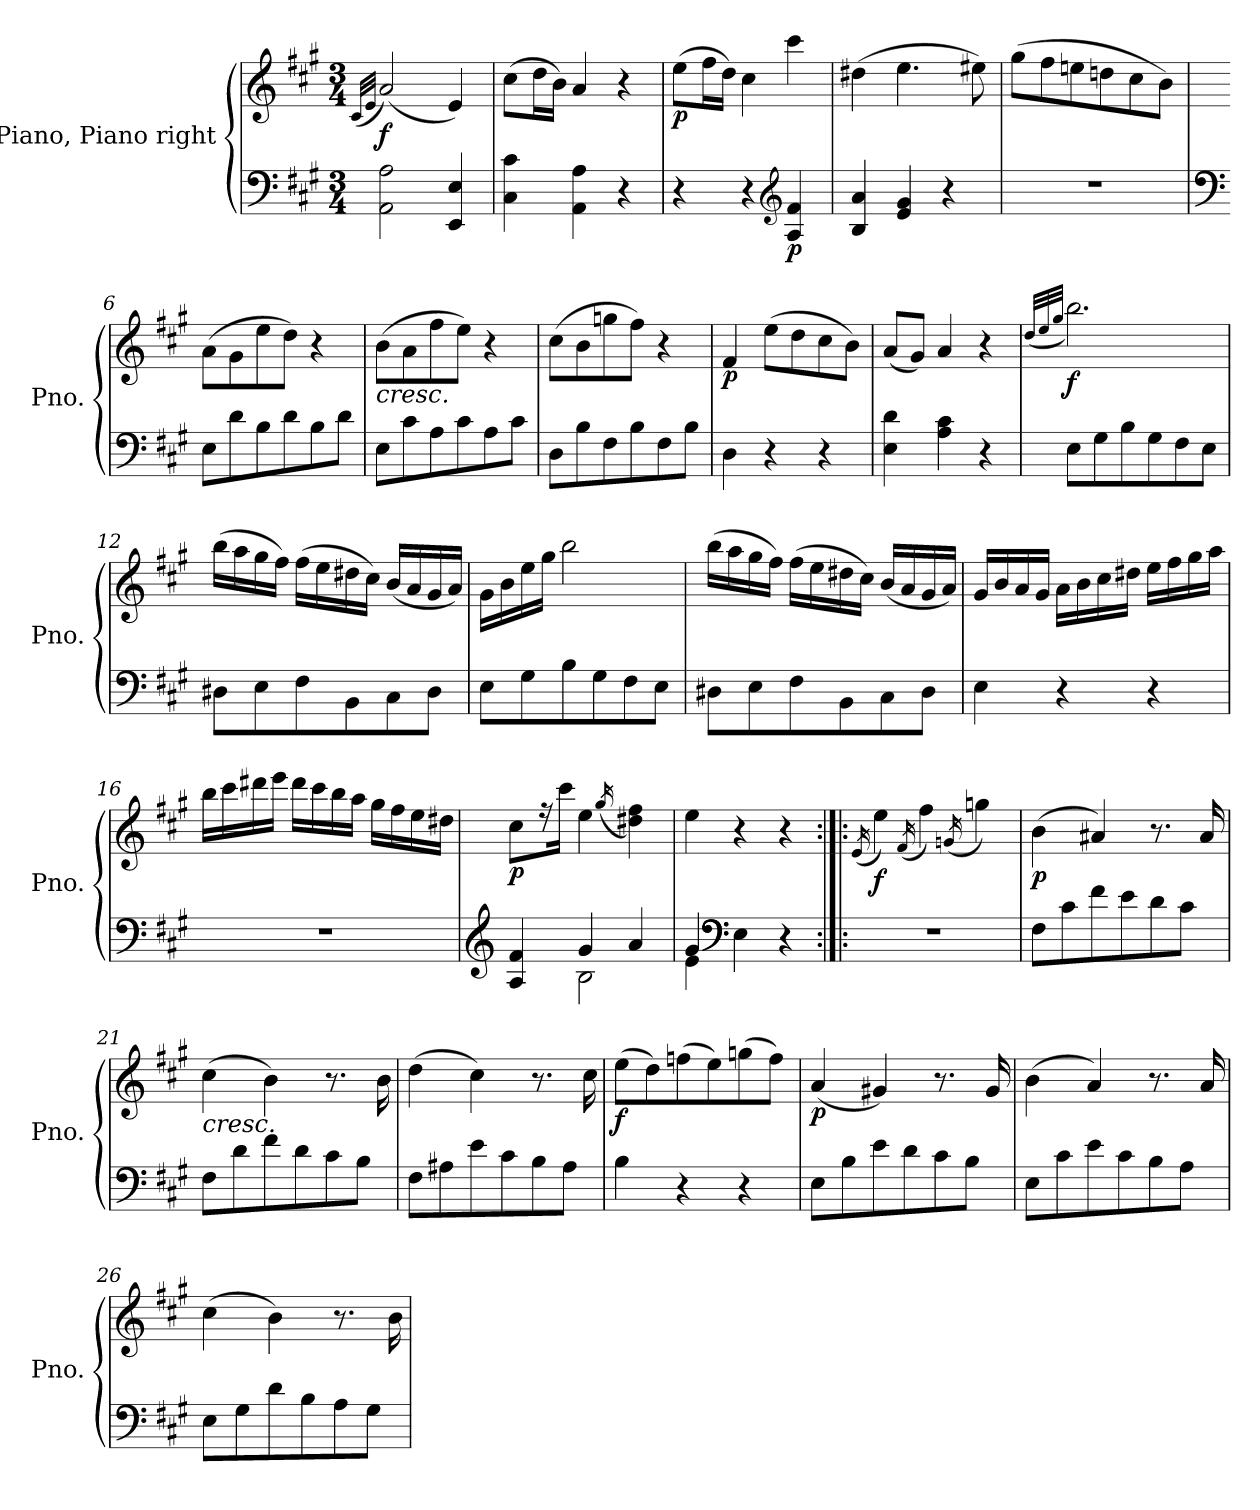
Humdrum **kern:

**kern	**kern	**dynam
*part1	*part1	*part1
*staff2	*staff1	*staff1/2
*I"Piano, Piano right	*	*
*I'Pno.	*	*
*clefF4	*clefG2	*
*k[f#c#g#]	*k[f#c#g#]	*
*M3/4	*M3/4	*
=1	=1	=1
.	(<32qc#/LLL	.
.	32qe/JJJ	.
!	!	!LO:DY:b
2AA\ 2A\	(<2a/)	f
4EE/ 4E/	4e/)	.
=2	=2	=2
4C#\ 4c#\	(>8cc#\L	.
.	16dd\L	.
.	16b\JJ)	.
4AA\ 4A\	4a/	.
4r	4r	.
=3	=3	=3
!	!	!LO:DY:b
4r	(>8ee\L	p
.	16ff#\L	.
.	16dd\JJ)	.
4r	4cc#\	.
*clefG2	*	*
!	!	!LO:DY:b=2
4A/ 4f#/	4ccc#\	p
=4	=4	=4
4B/ 4a/	(>4dd#X\	.
4e/ 4g#/	4.ee\	.
4r	.	.
.	8ee#X\)	.
=5	=5	=5
2.r	(>8gg#\L	.
.	8ff#\	.
.	8een\	.
.	8ddn\	.
.	8cc#\	.
.	8b\J)	.
=6	=6	=6
*clefF4	*	*
8E\L	(>8a\L	.
8d\	8g#\	.
8B\	8ee\	.
8d\	8dd\J)	.
8B\	4r	.
8d\J	.	.
=7	=7	=7
!	!LO:TX:b:i:t=cresc.	!
8E\L	(>8b\L	.
8c#\	8a\	.
8A\	8ff#\	.
8c#\	8ee\J)	.
8A\	4r	.
8c#\J	.	.
=8	=8	=8
8D\L	(>8cc#\L	.
8B\	8b\	.
8F#\	8ggn\	.
8B\	8ff#\J)	.
8F#\	4r	.
8B\J	.	.
=9	=9	=9
!	!	!LO:DY:b
4D\	4f#/	p
4r	(>8ee\L	.
.	8dd\	.
4r	8cc#\	.
.	8b\J)	.
=10	=10	=10
4E\ 4d\	(<8a/L	.
.	8g#/J)	.
4A\ 4c#\	4a/	.
4r	4r	.
=11	=11	=11
.	(>32qdd/LLL	.
.	32qee/	.
.	32qgg#/JJJ	.
!	!	!LO:DY:b
8E\L	2.bb\)	f
8G#\	.	.
8B\	.	.
8G#\	.	.
8F#\	.	.
8E\J	.	.
=12	=12	=12
8D#X\L	(>16bb\LL	.
.	16aa\	.
8E\	16gg#\	.
.	16ff#\JJ)	.
8F#\	(>16ff#\LL	.
.	16ee\	.
8BB\	16dd#X\	.
.	16cc#\JJ)	.
8C#\	(<16b/LL	.
.	16a/	.
8D#\J	16g#/	.
.	16a/JJ)	.
=13	=13	=13
8E\L	16g#\LL	.
.	16b\	.
8G#\	16ee\	.
.	16gg#\JJ	.
8B\	2bb\	.
8G#\	.	.
8F#\	.	.
8E\J	.	.
=14	=14	=14
8D#X\L	(>16bb\LL	.
.	16aa\	.
8E\	16gg#\	.
.	16ff#\JJ)	.
8F#\	(>16ff#\LL	.
.	16ee\	.
8BB\	16dd#X\	.
.	16cc#\JJ)	.
8C#\	(<16b/LL	.
.	16a/	.
8D#\J	16g#/	.
.	16a/JJ)	.
=15	=15	=15
4E\	16g#/LL	.
.	16b/	.
.	16a/	.
.	16g#/JJ	.
4r	16a\LL	.
.	16b\	.
.	16cc#\	.
.	16dd#X\JJ	.
4r	16ee\LL	.
.	16ff#\	.
.	16gg#\	.
.	16aa\JJ	.
=16	=16	=16
2.r	16bb\LL	.
.	16ccc#\	.
.	16ddd#X\	.
.	16eee\JJ	.
.	16ddd#\LL	.
.	16ccc#\	.
.	16bb\	.
.	16aa\JJ	.
.	16gg#\LL	.
.	16ff#\	.
.	16ee\	.
.	16dd#X\JJ	.
=17	=17	=17
*clefG2	*	*
*^	*	*
!	!	!	!LO:DY:b
4A/ 4f#/	4ryy	8cc#\L	p
.	.	16r	.
.	.	16ccc#\Jk	.
4g#/	2B\	4ee\	.
.	.	(>16qgg#/	.
4a/	.	4dd#X\ 4ff#\)	.
=18	=18	=18	=18
4g#/	4e!\	4ee\	.
*clefF4	*	*	*
4E\	2ryy	4r	.
4r	.	4r	.
*v	*v	*	*
=19:|!|:	=19:|!|:	=19:|!|:
.	(>16qe/	.
!	!	!LO:DY:b
2.r	4ee\)	f
.	(>16qf#/	.
.	4ff#\)	.
.	(>16qgn/	.
.	4ggn\)	.
=20	=20	=20
!	!	!LO:DY:b
8F#\L	(>4b\	p
8c#\	.	.
8f#\	4a#X/)	.
8e\	.	.
8d\	8.r	.
8c#\J	.	.
.	16a#/	.
=21	=21	=21
!	!LO:TX:b:i:t=cresc.	!
8F#\L	(>4cc#\	.
8d\	.	.
8f#\	4b\)	.
8d\	.	.
8c#\	8.r	.
8B\J	.	.
.	16b\	.
=22	=22	=22
8F#\L	(>4dd\	.
8A#X\	.	.
8e\	4cc#\)	.
8c#\	.	.
8B\	8.r	.
8A#\J	.	.
.	16cc#\	.
=23	=23	=23
!	!	!LO:DY:b
4B\	(>8ee\L	f
.	8dd\)	.
4r	(>8ffn\	.
.	8ee\)	.
4r	(>8ggn\	.
.	8ff\J)	.
=24	=24	=24
!	!	!LO:DY:b
8E\L	(<4a/	p
8B\	.	.
8e\	4g#X/)	.
8d\	.	.
8c#\	8.r	.
8B\J	.	.
.	16g#/	.
=25	=25	=25
8E\L	(>4b\	.
8c#\	.	.
8e\	4a/)	.
8c#\	.	.
8B\	8.r	.
8A\J	.	.
.	16a/	.
=26	=26	=26
8E\L	(>4cc#\	.
8G#\	.	.
8d\	4b\)	.
8B\	.	.
8A\	8.r	.
8G#\J	.	.
.	16b\	.
=	=	=
*-	*-	*-
